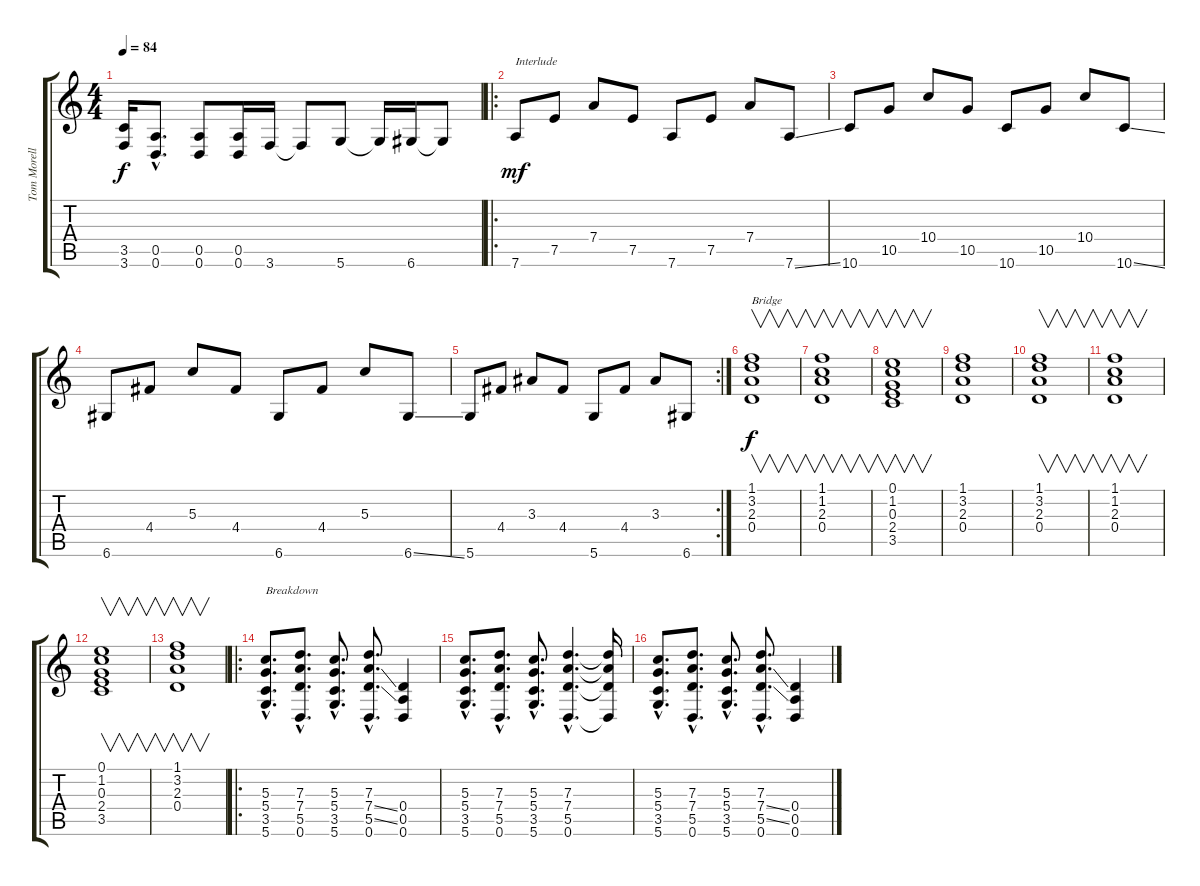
\track ("Tom Morello" "Tom Morell") {instrument overdrivenguitar}
\staff {score tabs}
\tuning (E4 B3 G3 D3 A2 D2) {hide}
\ts (4 4)
\tempo 84
\clef g2
\ks c
(3.5 3.6).16{dy f} (0.5{hac} 0.6{hac}).8{d} (0.5 0.6).8 (0.5 0.6).16 3.6.16 3.6{t}.8 5.6.8 5.6{t}.16 6.6.16 6.6{t}.8 |
\ro
7.6.8{txt "Interlude" dy mf} 7.5.8 7.4.8 7.5.8 7.6.8 7.5.8 7.4.8 7.6{ss}.8 |
10.6.8 10.5.8 10.4.8 10.5.8 10.6.8 10.5.8 10.4.8 10.6{ss}.8 |
6.6.8 4.4.8 5.3.8 4.4.8 6.6.8 4.4.8 5.3.8 6.6{ss}.8 |
\rc 2
5.6.8 4.4.8 3.3.8 4.4.8 5.6.8 4.4.8 3.3.8 6.6.8 |
(1.1 3.2 2.3 0.4).1{v txt "Bridge" dy f} |
(1.1 1.2 2.3 0.4).1{v} |
(0.1 1.2 0.3 2.4 3.5).1{v} |
(1.1 3.2 2.3 0.4).1 |
(1.1 3.2 2.3 0.4).1{v} |
(1.1 1.2 2.3 0.4).1{v} |
(0.1 1.2 0.3 2.4 3.5).1{v} |
(1.1 3.2 2.3 0.4).1{v} |
\ro
(5.3{hac} 5.4{hac} 3.5{hac} 5.6{hac}).8{d txt "Breakdown"} (7.3{hac} 7.4{hac} 5.5{hac} 0.6{hac}).8{d} (5.3{hac} 5.4{hac} 3.5{hac} 5.6{hac}).8{d} (7.3{hac} 7.4{ss hac} 5.5{ss hac} 0.6{hac}).8{d} (0.4 0.5 0.6).4 |
(5.3{hac} 5.4{hac} 3.5{hac} 5.6{hac}).8{d} (7.3{hac} 7.4{hac} 5.5{hac} 0.6{hac}).8{d} (5.3{hac} 5.4{hac} 3.5{hac} 5.6{hac}).8{d} (7.3{hac} 7.4{hac} 5.5{hac} 0.6{hac}).4{d} (7.3{t} 7.4{t} 5.5{t} 0.6{t}).16 |
(5.3{hac} 5.4{hac} 3.5{hac} 5.6{hac}).8{d} (7.3{hac} 7.4{hac} 5.5{hac} 0.6{hac}).8{d} (5.3{hac} 5.4{hac} 3.5{hac} 5.6{hac}).8{d} (7.3{hac} 7.4{ss hac} 5.5{ss hac} 0.6{hac}).8{d} (0.4 0.5 0.6).4
